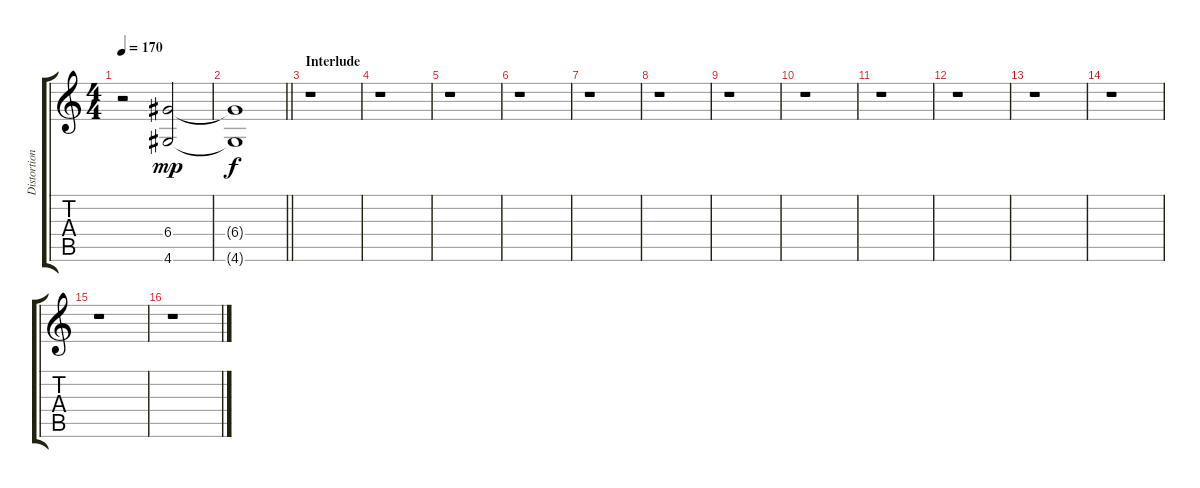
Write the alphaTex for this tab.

\track ("Distortion Guitar I" "Distortion") {instrument distortionguitar}
\staff {score tabs}
\tuning (E4 B3 G3 D3 A2 E2) {hide}
\ts (4 4)
\tempo 170
\clef g2
\ks c
r.2{dy f volume 0} (6.4 4.6).2{dy mp volume 10} |
\barLineRight lightlight
(6.4{t} 4.6{t}).1{dy f} |
\section ("" "Interlude")
r.1 |
r.1 |
r.1 |
r.1 |
r.1 |
r.1 |
r.1 |
r.1 |
r.1 |
r.1 |
r.1 |
r.1 |
r.1 |
r.1
